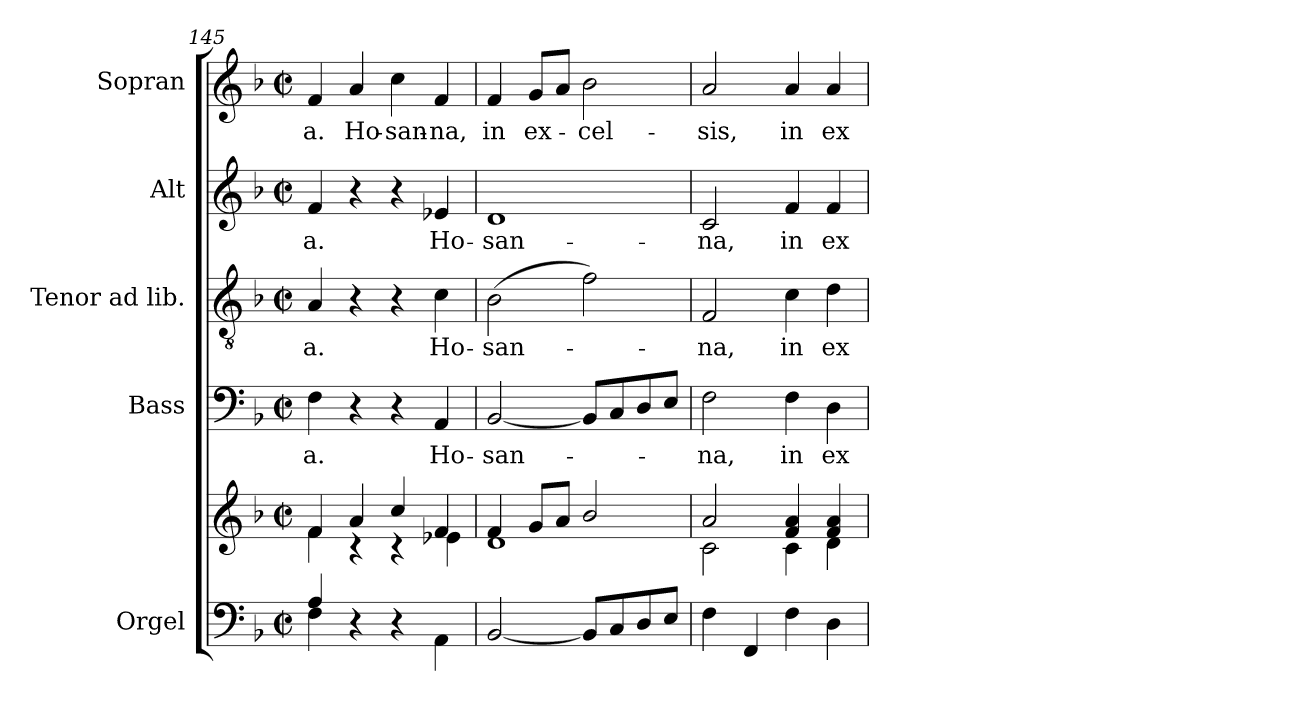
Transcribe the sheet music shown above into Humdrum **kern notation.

**kern	**kern	**kern	**text	**kern	**text	**kern	**text	**kern	**text
*part5	*part5	*part4	*part4	*part3	*part3	*part2	*part2	*part1	*part1
*staff6	*staff5	*staff4	*staff4	*staff3	*staff3	*staff2	*staff2	*staff1	*staff1
*I"Orgel	*	*I"Bass	*	*I"Tenor ad lib.	*	*I"Alt	*	*I"Sopran	*
*I'Org.	*	*I'B	*	*I'T	*	*I'A	*	*I'S	*
*clefF4	*clefG2	*clefF4	*	*clefGv2	*	*clefG2	*	*clefG2	*
*k[b-]	*k[b-]	*k[b-]	*	*k[b-]	*	*k[b-]	*	*k[b-]	*
*F:	*F:	*F:	*	*F:	*	*F:	*	*F:	*
*M2/2	*M2/2	*M2/2	*	*M2/2	*	*M2/2	*	*M2/2	*
*met(c|)	*met(c|)	*met(c|)	*	*met(c|)	*	*met(c|)	*	*met(c|)	*
=145	=145	=145	=145	=145	=145	=145	=145	=145	=145
*^	*^	*	*	*	*	*	*	*	*
!	!	!	!	!	!LO:LY:b	!	!LO:LY:b	!	!LO:LY:b	!	!LO:LY:b
4A/	4F\	4f/	4f\	4F\	-a.	4A/	-a.	4f/	-a.	4f/	-a.
!	!	!	!	!	!	!	!	!	!	!	!LO:LY:b
2.ryy	4r	4a/	4rc	4r	.	4r	.	4r	.	4a/	Ho-
!	!	!	!	!	!	!	!	!	!	!	!LO:LY:b
.	4r	4cc/	4rc	4r	.	4r	.	4r	.	4cc\	-san-
!	!	!	!	!	!LO:LY:b	!	!LO:LY:b	!	!LO:LY:b	!	!LO:LY:b
.	4AA\	4f/	4e-X\	4AA/	Ho-	4c\	Ho-	4e-X/	Ho-	4f/	-na,
=146	=146	=146	=146	=146	=146	=146	=146	=146	=146	=146	=146
!	!	!	!	!	!LO:LY:b	!	!LO:LY:b	!	!LO:LY:b	!	!LO:LY:b
*v	*v	*	*	*	*	*	*	*	*	*	*
[2BB-/	4f/	1d	[2BB-/	-san-	(>2B-\	-san-	1d	-san-	4f/	in
!	!	!	!	!	!	!	!	!	!	!LO:LY:b
.	8g/L	.	.	.	.	.	.	.	8g/L	ex-
.	8a/J	.	.	.	.	.	.	.	8a/J	.
!	!	!	!	!	!	!	!	!	!	!LO:LY:b
8BB-/L]	2b-/	.	8BB-/L]	.	2f\)	.	.	.	2b-\	-cel-
8C/	.	.	8C/	.	.	.	.	.	.	.
8D/	.	.	8D/	.	.	.	.	.	.	.
8E/J	.	.	8E/J	.	.	.	.	.	.	.
=147	=147	=147	=147	=147	=147	=147	=147	=147	=147	=147
!	!	!	!	!LO:LY:b	!	!LO:LY:b	!	!LO:LY:b	!	!LO:LY:b
4F\	2a/	2c\	2F\	-na,	2F/	-na,	2c/	-na,	2a/	-sis,
4FF/	.	.	.	.	.	.	.	.	.	.
!	!	!	!	!LO:LY:b	!	!LO:LY:b	!	!LO:LY:b	!	!LO:LY:b
4F\	4f/ 4a/	4c\	4F\	in	4c\	in	4f/	in	4a/	in
!	!	!	!	!LO:LY:b	!	!LO:LY:b	!	!LO:LY:b	!	!LO:LY:b
4D\	4f/ 4a/	4d\	4D\	ex-	4d\	ex-	4f/	ex-	4a/	ex-
*	*v	*v	*	*	*	*	*	*	*	*
=	=	=	=	=	=	=	=	=	=
*-	*-	*-	*-	*-	*-	*-	*-	*-	*-
